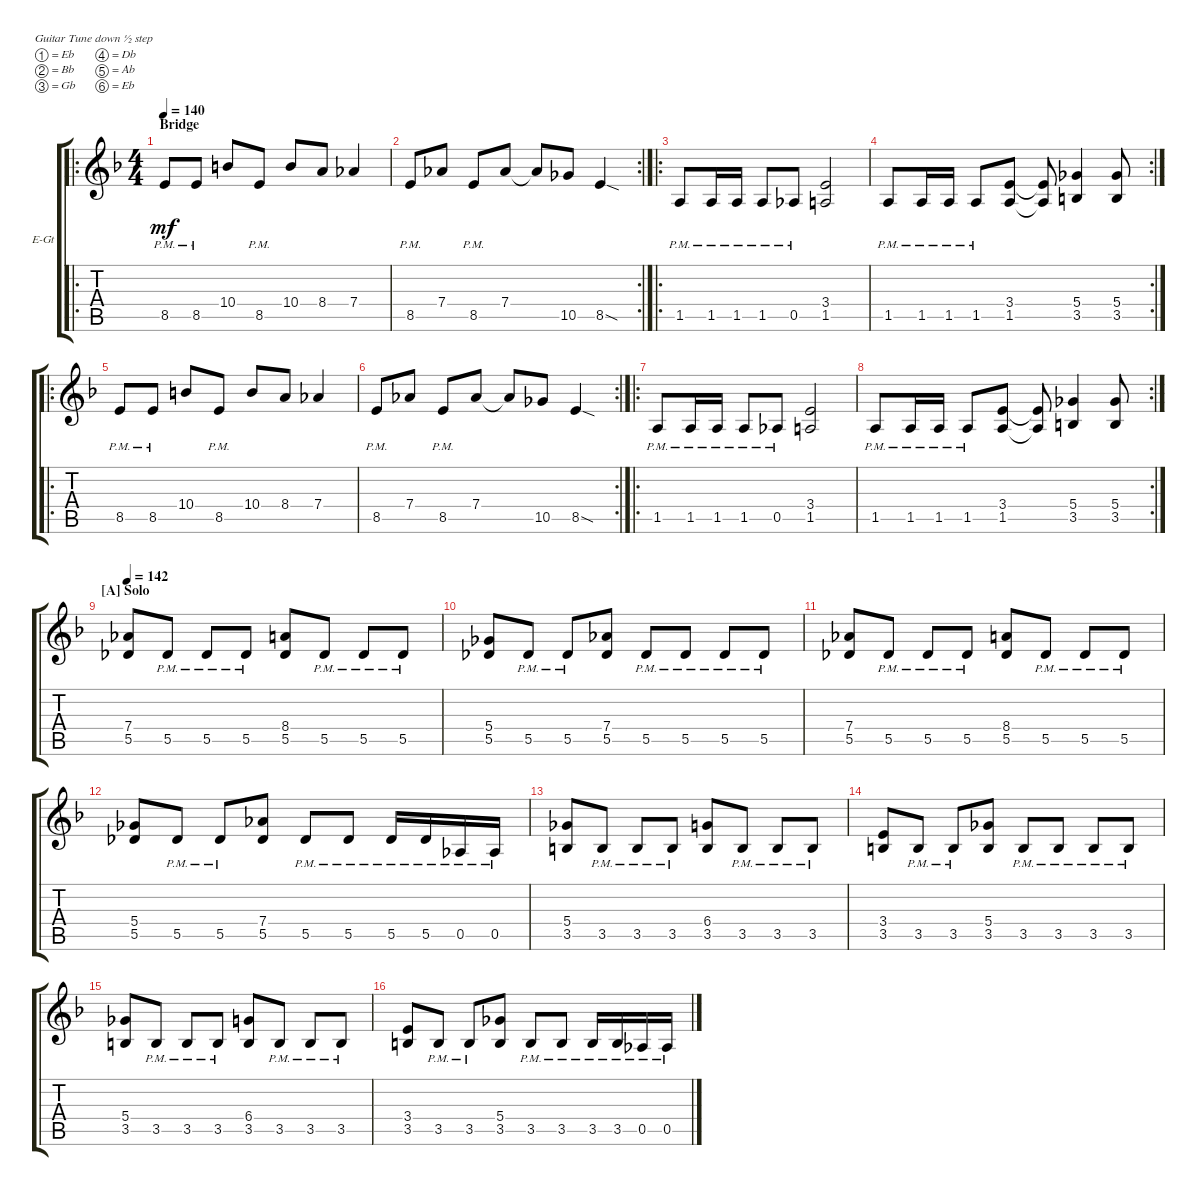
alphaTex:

\defaultSystemsLayout 4
\bracketExtendMode groupsimilarinstruments
\firstSystemTrackNameOrientation horizontal
\otherSystemsTrackNameOrientation horizontal
\track ("Jon Rhythm " "E-Gt") {instrument distortionguitar}
\staff {score tabs}
\tuning (Eb4 Bb3 Gb3 Db3 Ab2 Eb2)
\ro
\ts (4 4)
\section ("" "Bridge")
\tempo 140
\clef g2
\ks f
8.5{pm}.8{dy mf} 8.5{pm}.8 10.4.8 8.5{pm}.8 10.4.8 8.4.8 7.4.4 |
\rc 2
8.5{pm}.8 7.4.8 8.5{pm}.8 7.4.8 7.4{t}.8 10.5.8 8.5{sod}.4 |
\ro
1.5{pm}.8 1.5{pm}.16 1.5{pm}.16 1.5{pm}.8 0.5{pm}.8 (3.4 1.5).2 |
\rc 2
1.5{pm}.8 1.5{pm}.16 1.5{pm}.16 1.5{pm}.8 (3.4 1.5).8 (3.4{t} 1.5{t}).8 (5.4 3.5).4 (5.4 3.5).8 |
\ro
8.5{pm}.8 8.5{pm}.8 10.4.8 8.5{pm}.8 10.4.8 8.4.8 7.4.4 |
\rc 2
8.5{pm}.8 7.4.8 8.5{pm}.8 7.4.8 7.4{t}.8 10.5.8 8.5{sod}.4 |
\ro
1.5{pm}.8 1.5{pm}.16 1.5{pm}.16 1.5{pm}.8 0.5{pm}.8 (3.4 1.5).2 |
\rc 2
1.5{pm}.8 1.5{pm}.16 1.5{pm}.16 1.5{pm}.8 (3.4 1.5).8 (3.4{t} 1.5{t}).8 (5.4 3.5).4 (5.4 3.5).8 |
\section ("A" "Solo")
\tempo 142
(7.4 5.5).8 5.5{pm}.8 5.5{pm}.8 5.5{pm}.8 (8.4 5.5).8 5.5{pm}.8 5.5{pm}.8 5.5{pm}.8 |
(5.4 5.5).8 5.5{pm}.8 5.5{pm}.8 (7.4 5.5).8 5.5{pm}.8 5.5{pm}.8 5.5{pm}.8 5.5{pm}.8 |
(7.4 5.5).8 5.5{pm}.8 5.5{pm}.8 5.5{pm}.8 (8.4 5.5).8 5.5{pm}.8 5.5{pm}.8 5.5{pm}.8 |
(5.4 5.5).8 5.5{pm}.8 5.5{pm}.8 (7.4 5.5).8 5.5{pm}.8 5.5{pm}.8 5.5{pm}.16 5.5{pm}.16 0.5{pm}.16 0.5{pm}.16 |
(5.4 3.5).8 3.5{pm}.8 3.5{pm}.8 3.5{pm}.8 (6.4 3.5).8 3.5{pm}.8 3.5{pm}.8 3.5{pm}.8 |
(3.4 3.5).8 3.5{pm}.8 3.5{pm}.8 (5.4 3.5).8 3.5{pm}.8 3.5{pm}.8 3.5{pm}.8 3.5{pm}.8 |
(5.4 3.5).8 3.5{pm}.8 3.5{pm}.8 3.5{pm}.8 (6.4 3.5).8 3.5{pm}.8 3.5{pm}.8 3.5{pm}.8 |
(3.4 3.5).8 3.5{pm}.8 3.5{pm}.8 (5.4 3.5).8 3.5{pm}.8 3.5{pm}.8 3.5{pm}.16 3.5{pm}.16 0.5{pm}.16 0.5{pm}.16
